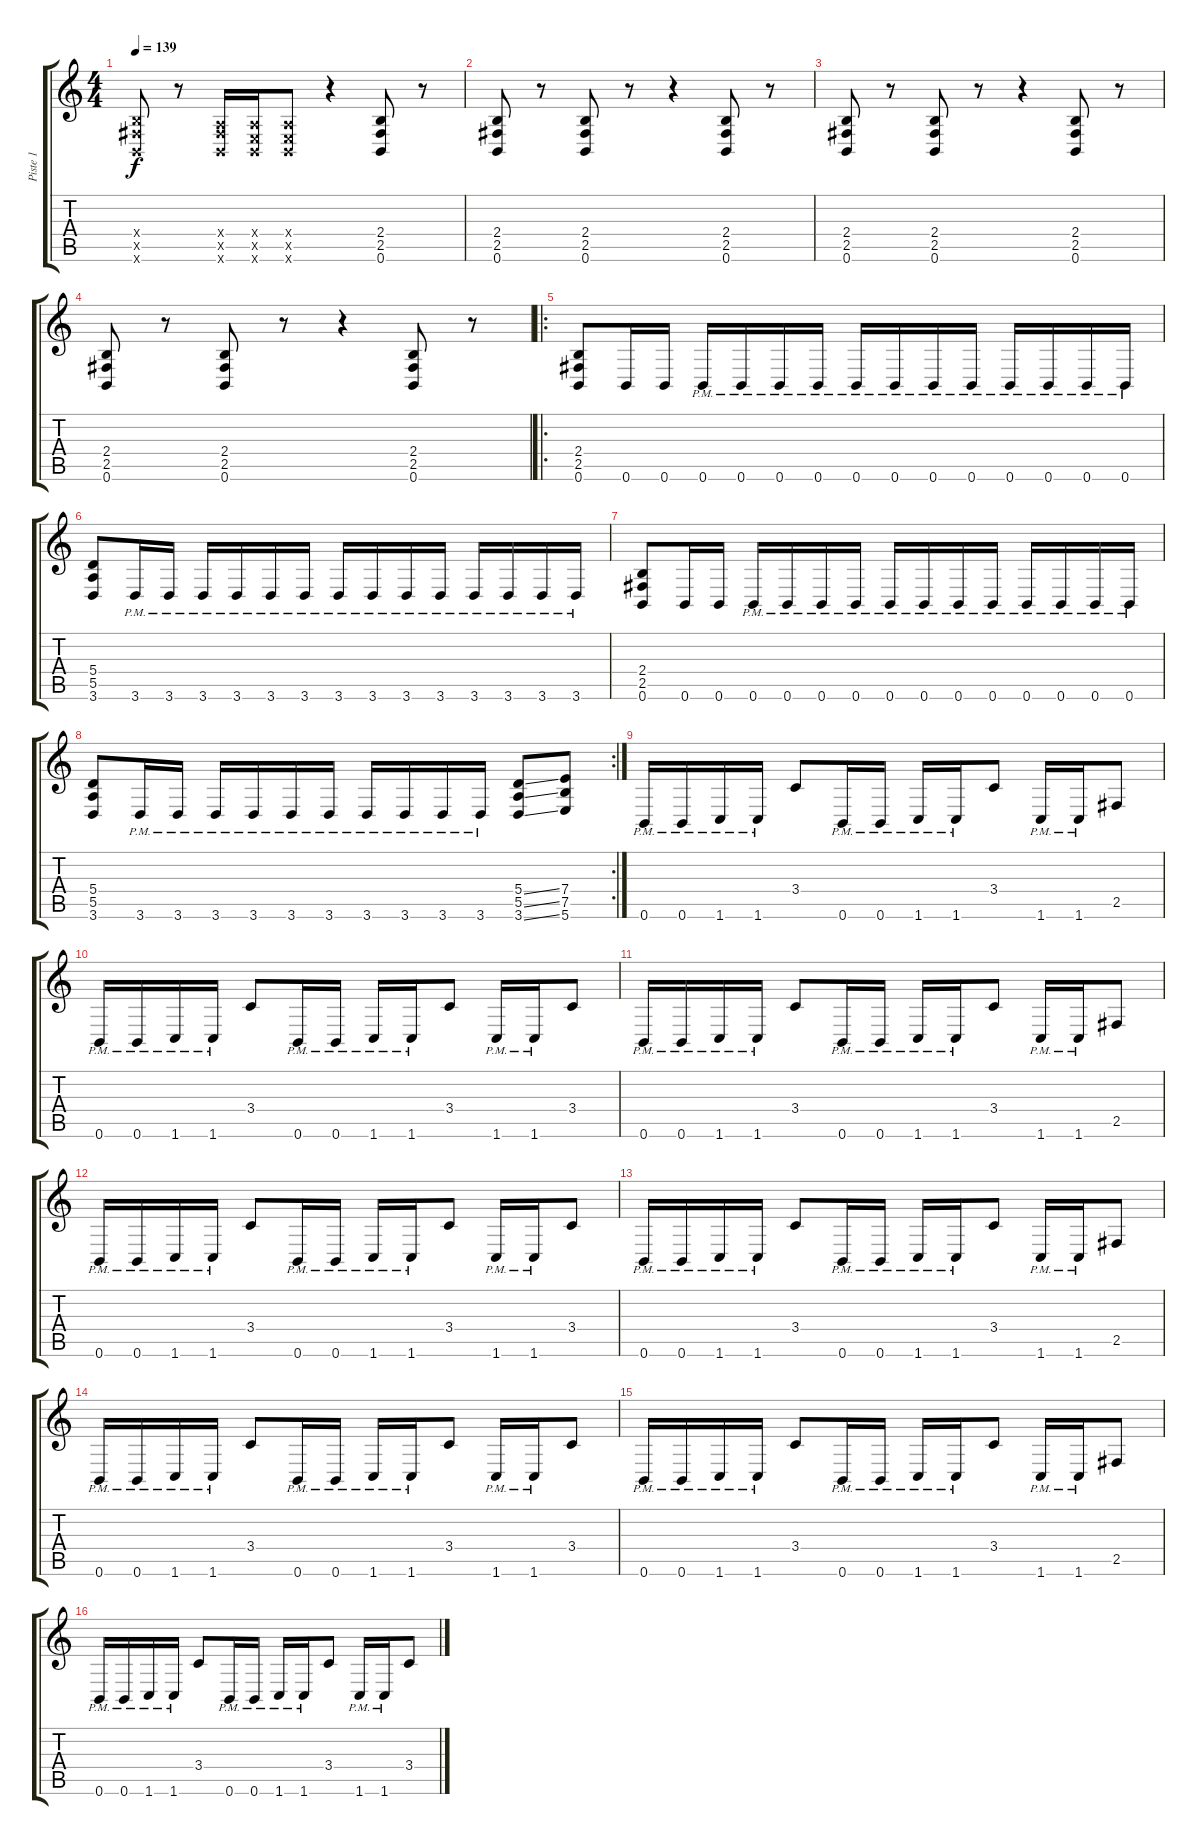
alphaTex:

\track ("Piste 1" "Piste 1") {instrument distortionguitar}
\staff {score tabs}
\tuning (B3 Gb3 D3 A2 E2 B1) {hide}
\ts (4 4)
\tempo 139
\clef g2
\ks c
(2.4{x} 2.5{x} 0.6{x}).8{dy f volume 6 balance 2} r.8 (0.4{x} 2.5{x} 0.6{x}).16 (0.4{x} 0.5{x} 0.6{x}).16 (0.4{x} 0.5{x} 0.6{x}).8 r.4 (2.4 2.5 0.6).8 r.8 |
(2.4 2.5 0.6).8 r.8 (2.4 2.5 0.6).8 r.8 r.4 (2.4 2.5 0.6).8 r.8 |
(2.4 2.5 0.6).8 r.8 (2.4 2.5 0.6).8 r.8 r.4 (2.4 2.5 0.6).8 r.8 |
(2.4 2.5 0.6).8 r.8 (2.4 2.5 0.6).8 r.8 r.4 (2.4 2.5 0.6).8 r.8 |
\ro
(2.4 2.5 0.6).8{volume 11 balance 2} 0.6.16 0.6.16 0.6{pm}.16 0.6{pm}.16 0.6{pm}.16 0.6{pm}.16 0.6{pm}.16 0.6{pm}.16 0.6{pm}.16 0.6{pm}.16 0.6{pm}.16 0.6{pm}.16 0.6{pm}.16 0.6{pm}.16 |
(5.4 5.5 3.6).8 3.6{pm}.16 3.6{pm}.16 3.6{pm}.16 3.6{pm}.16 3.6{pm}.16 3.6{pm}.16 3.6{pm}.16 3.6{pm}.16 3.6{pm}.16 3.6{pm}.16 3.6{pm}.16 3.6{pm}.16 3.6{pm}.16 3.6{pm}.16 |
(2.4 2.5 0.6).8 0.6.16 0.6.16 0.6{pm}.16 0.6{pm}.16 0.6{pm}.16 0.6{pm}.16 0.6{pm}.16 0.6{pm}.16 0.6{pm}.16 0.6{pm}.16 0.6{pm}.16 0.6{pm}.16 0.6{pm}.16 0.6{pm}.16 |
\rc 2
(5.4 5.5 3.6).8 3.6{pm}.16 3.6{pm}.16 3.6{pm}.16 3.6{pm}.16 3.6{pm}.16 3.6{pm}.16 3.6{pm}.16 3.6{pm}.16 3.6{pm}.16 3.6{pm}.16 (5.4{ss} 5.5{ss} 3.6{ss}).8 (7.4 7.5 5.6).8 |
0.6{pm}.16{volume 9} 0.6{pm}.16 1.6{pm}.16 1.6{pm}.16 3.4.8 0.6{pm}.16 0.6{pm}.16 1.6{pm}.16 1.6{pm}.16 3.4.8 1.6{pm}.16 1.6{pm}.16 2.5.8 |
0.6{pm}.16 0.6{pm}.16 1.6{pm}.16 1.6{pm}.16 3.4.8 0.6{pm}.16 0.6{pm}.16 1.6{pm}.16 1.6{pm}.16 3.4.8 1.6{pm}.16 1.6{pm}.16 3.4.8 |
0.6{pm}.16 0.6{pm}.16 1.6{pm}.16 1.6{pm}.16 3.4.8 0.6{pm}.16 0.6{pm}.16 1.6{pm}.16 1.6{pm}.16 3.4.8 1.6{pm}.16 1.6{pm}.16 2.5.8 |
0.6{pm}.16 0.6{pm}.16 1.6{pm}.16 1.6{pm}.16 3.4.8 0.6{pm}.16 0.6{pm}.16 1.6{pm}.16 1.6{pm}.16 3.4.8 1.6{pm}.16 1.6{pm}.16 3.4.8 |
0.6{pm}.16 0.6{pm}.16 1.6{pm}.16 1.6{pm}.16 3.4.8 0.6{pm}.16 0.6{pm}.16 1.6{pm}.16 1.6{pm}.16 3.4.8 1.6{pm}.16 1.6{pm}.16 2.5.8 |
0.6{pm}.16 0.6{pm}.16 1.6{pm}.16 1.6{pm}.16 3.4.8 0.6{pm}.16 0.6{pm}.16 1.6{pm}.16 1.6{pm}.16 3.4.8 1.6{pm}.16 1.6{pm}.16 3.4.8 |
0.6{pm}.16 0.6{pm}.16 1.6{pm}.16 1.6{pm}.16 3.4.8 0.6{pm}.16 0.6{pm}.16 1.6{pm}.16 1.6{pm}.16 3.4.8 1.6{pm}.16 1.6{pm}.16 2.5.8 |
0.6{pm}.16 0.6{pm}.16 1.6{pm}.16 1.6{pm}.16 3.4.8 0.6{pm}.16 0.6{pm}.16 1.6{pm}.16 1.6{pm}.16 3.4.8 1.6{pm}.16 1.6{pm}.16 3.4.8
